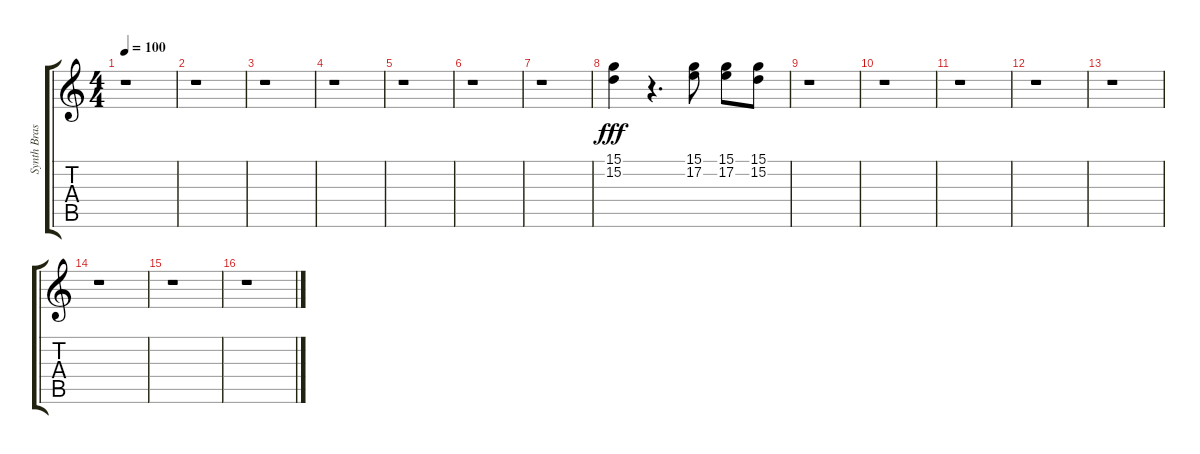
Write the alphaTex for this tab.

\track ("Synth Brass 1" "Synth Bras") {instrument synthbrass1}
\staff {score tabs}
\tuning (E4 B3 G3 D3 A2 E2) {hide}
\ts (4 4)
\tempo 100
\clef g2
\ks c
r.1{dy fff} |
r.1 |
r.1 |
r.1 |
r.1 |
r.1 |
r.1 |
(15.1 15.2).4{volume 14} r.4{d} (15.1 17.2).8 (15.1 17.2).8 (15.1 15.2).8 |
r.1 |
r.1 |
r.1 |
r.1 |
r.1 |
r.1 |
r.1 |
r.1
